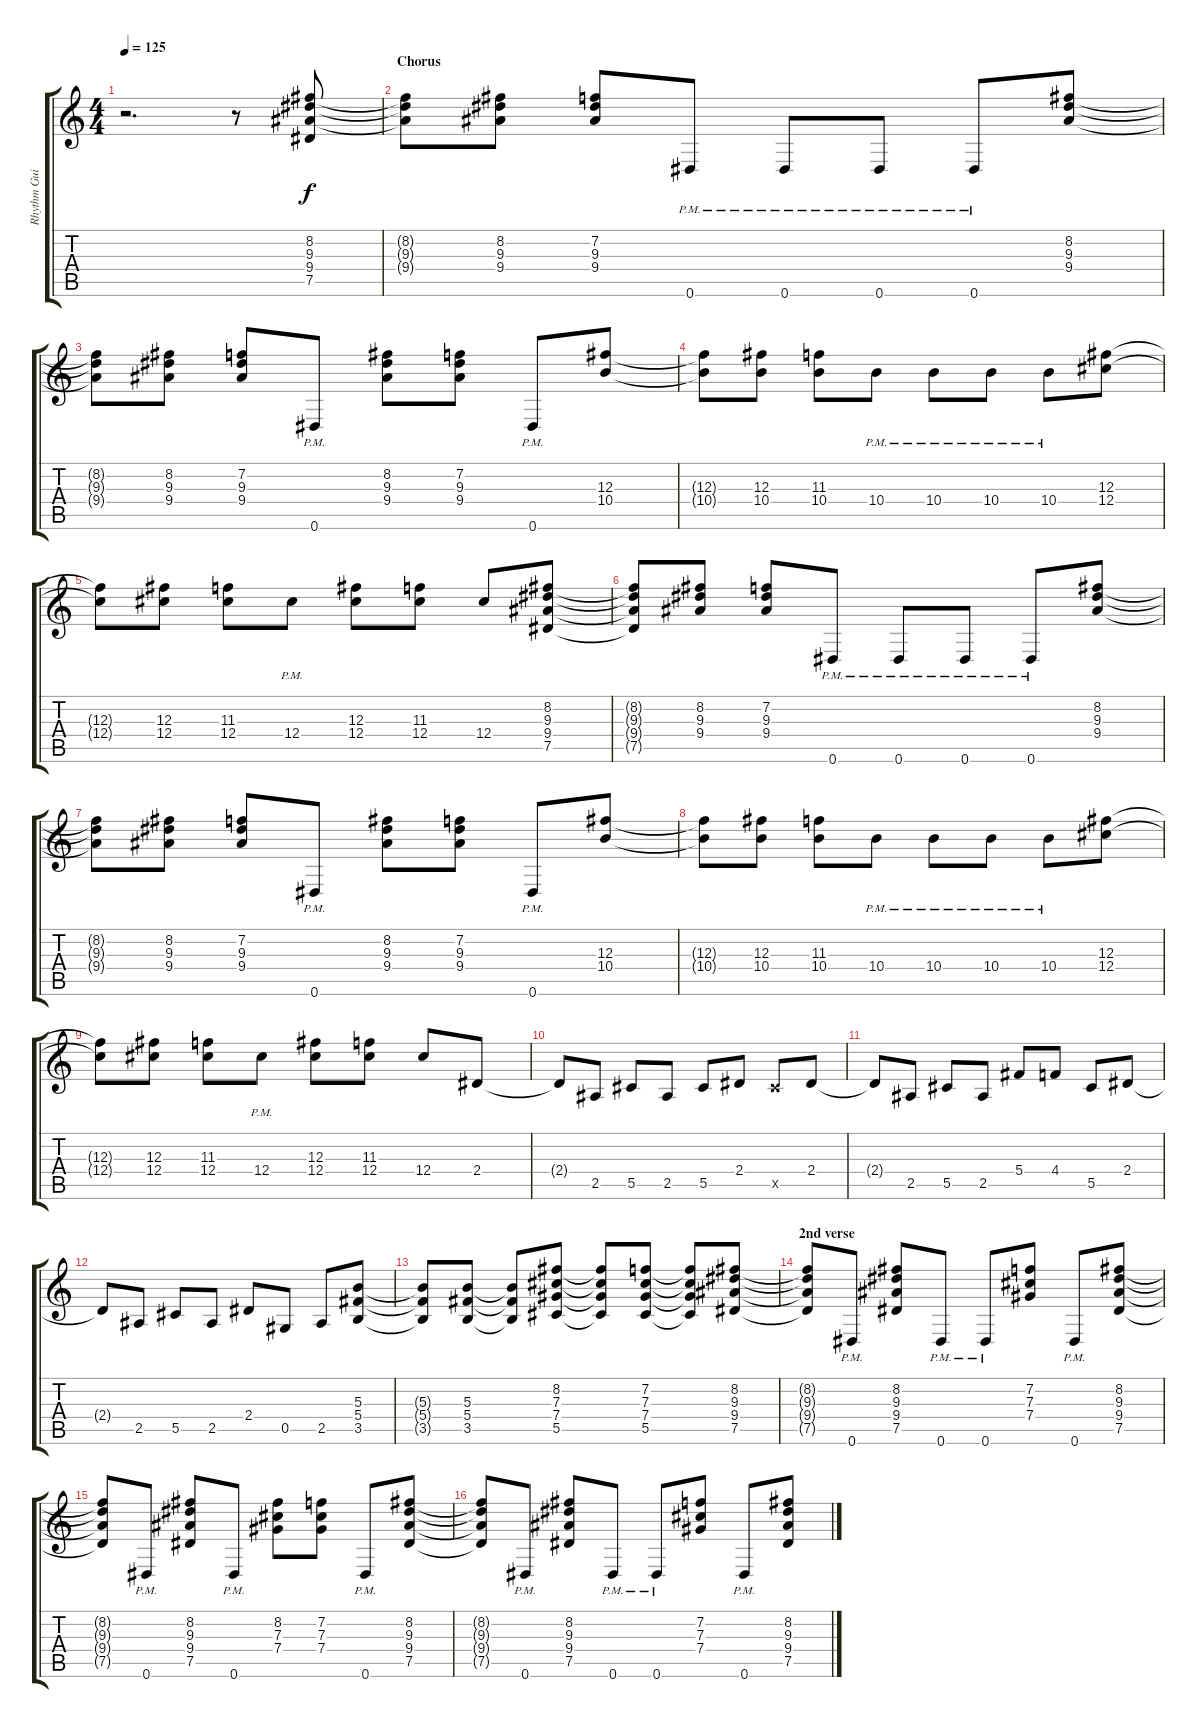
\track ("Rhythm Guitar" "Rhythm Gui") {instrument distortionguitar}
\staff {score tabs}
\tuning (Eb4 Bb3 Gb3 Db3 Ab2 Eb2) {hide}
\ts (4 4)
\tempo 125
\clef g2
\ks c
r.2{d dy f} r.8 (8.2 9.3 9.4 7.5).8 |
\section ("" "Chorus")
(8.2{t} 9.3{t} 9.4{t}).8 (8.2 9.3 9.4).8 (7.2 9.3 9.4).8 0.6{pm}.8 0.6{pm}.8 0.6{pm}.8 0.6{pm}.8 (8.2 9.3 9.4).8 |
(8.2{t} 9.3{t} 9.4{t}).8 (8.2 9.3 9.4).8 (7.2 9.3 9.4).8 0.6{pm}.8 (8.2 9.3 9.4).8 (7.2 9.3 9.4).8 0.6{pm}.8 (12.3 10.4).8 |
(12.3{t} 10.4{t}).8 (12.3 10.4).8 (11.3 10.4).8 10.4{pm}.8 10.4{pm}.8 10.4{pm}.8 10.4{pm}.8 (12.3 12.4).8 |
(12.3{t} 12.4{t}).8 (12.3 12.4).8 (11.3 12.4).8 12.4{pm}.8 (12.3 12.4).8 (11.3 12.4).8 12.4.8 (8.2 9.3 9.4 7.5).8 |
(8.2{t} 9.3{t} 9.4{t} 7.5{t}).8 (8.2 9.3 9.4).8 (7.2 9.3 9.4).8 0.6{pm}.8 0.6{pm}.8 0.6{pm}.8 0.6{pm}.8 (8.2 9.3 9.4).8 |
(8.2{t} 9.3{t} 9.4{t}).8 (8.2 9.3 9.4).8 (7.2 9.3 9.4).8 0.6{pm}.8 (8.2 9.3 9.4).8 (7.2 9.3 9.4).8 0.6{pm}.8 (12.3 10.4).8 |
(12.3{t} 10.4{t}).8 (12.3 10.4).8 (11.3 10.4).8 10.4{pm}.8 10.4{pm}.8 10.4{pm}.8 10.4{pm}.8 (12.3 12.4).8 |
(12.3{t} 12.4{t}).8 (12.3 12.4).8 (11.3 12.4).8 12.4{pm}.8 (12.3 12.4).8 (11.3 12.4).8 12.4.8 2.4.8 |
\section ("" "")
2.4{t}.8 2.5.8 5.5.8 2.5.8 5.5.8 2.4.8 5.5{x}.8 2.4.8 |
2.4{t}.8 2.5.8 5.5.8 2.5.8 5.4.8 4.4.8 5.5.8 2.4.8 |
2.4{t}.8 2.5.8 5.5.8 2.5.8 2.4.8 0.5.8 2.5.8 (5.3 5.4 3.5).8 |
(5.3{t} 5.4{t} 3.5{t}).8 (5.3 5.4 3.5).8 (5.3{t} 5.4{t} 3.5{t}).8 (8.2 7.3 7.4 5.5).8 (8.2{t} 7.3{t} 7.4{t} 5.5{t}).8 (7.2 7.3 7.4 5.5).8 (7.2{t} 7.3{t} 7.4{t} 5.5{t}).8 (8.2 9.3 9.4 7.5).8 |
\section ("" "2nd verse")
(8.2{t} 9.3{t} 9.4{t} 7.5{t}).8 0.6{pm}.8 (8.2 9.3 9.4 7.5).8 0.6{pm}.8 0.6{pm}.8 (7.2 7.3 7.4).8 0.6{pm}.8 (8.2 9.3 9.4 7.5).8 |
(8.2{t} 9.3{t} 9.4{t} 7.5{t}).8 0.6{pm}.8 (8.2 9.3 9.4 7.5).8 0.6{pm}.8 (8.2 7.3 7.4).8 (7.2 7.3 7.4).8 0.6{pm}.8 (8.2 9.3 9.4 7.5).8 |
(8.2{t} 9.3{t} 9.4{t} 7.5{t}).8 0.6{pm}.8 (8.2 9.3 9.4 7.5).8 0.6{pm}.8 0.6{pm}.8 (7.2 7.3 7.4).8 0.6{pm}.8 (8.2 9.3 9.4 7.5).8
